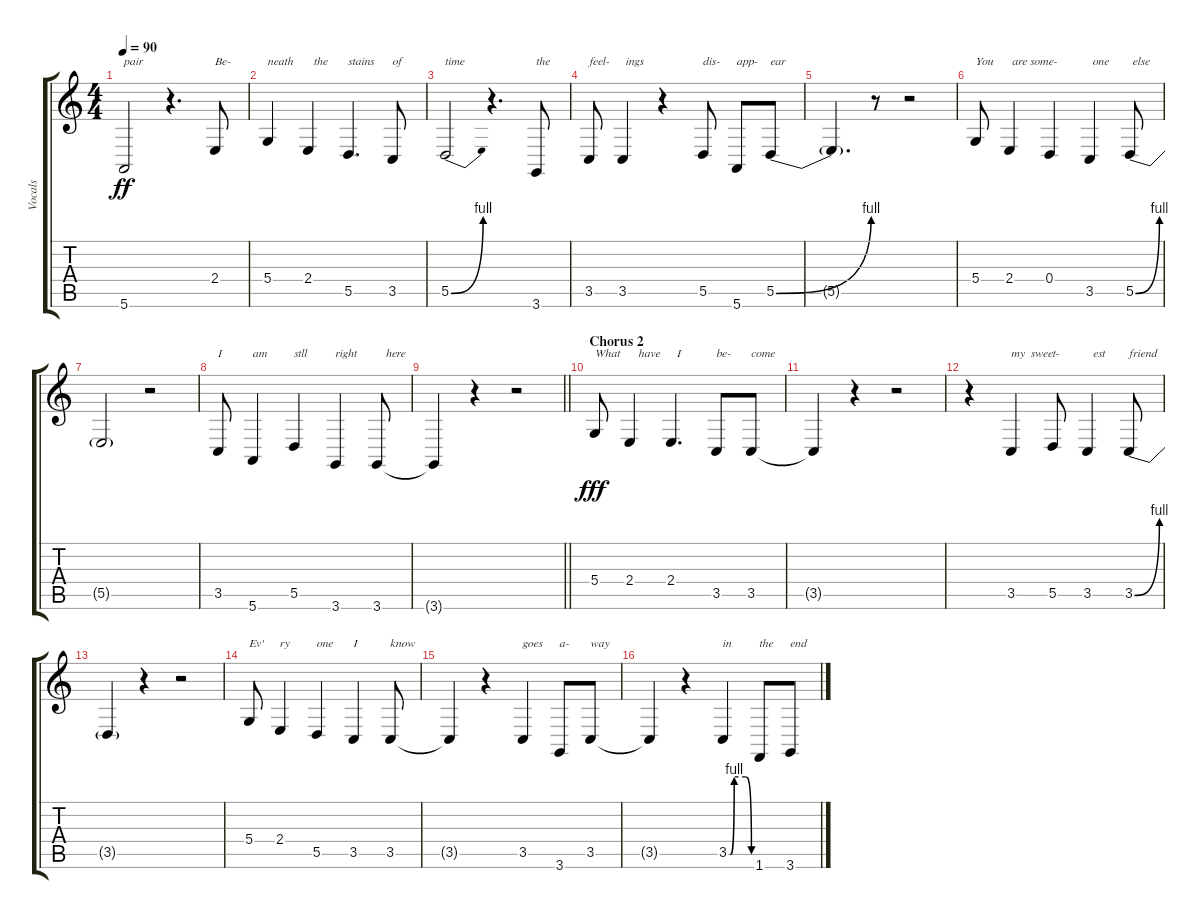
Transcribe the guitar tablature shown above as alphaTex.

\track ("Vocals" "Vocals") {instrument clarinet}
\staff {score tabs}
\tuning (E4 B3 G3 D3 A2 E2) {hide}
\ts (4 4)
\tempo 90
\clef g2
\ks c
5.6.2{txt "pair" dy ff} r.4{d} 2.4.8{txt "Be-"} |
5.4.4{txt "neath"} 2.4.4{txt "  the"} 5.5.4{d txt "stains"} 3.5.8{txt "of"} |
5.5{be (bend 0 0 60 4)}.2{txt "time"} r.4{d} 3.6.8{txt "the"} |
3.5.8{txt "feel-"} 3.5.4{txt " ings"} r.4 5.5.8{txt "dis-"} 5.6.8{txt "app-"} 5.5{be (bend 0 0 60 4)}.8{txt "ear"} |
5.5{t}.4{d} r.8 r.2 |
5.4.8{txt "You"} 2.4.4{txt " are some-"} 0.4.4 3.5.4{txt " one"} 5.5{be (bend 0 0 60 4)}.8{txt " else"} |
5.5{t}.2 r.2 |
3.5.8{txt "I"} 5.6.4{txt "am"} 5.5.4{txt "stll"} 3.6.4{txt "right"} 3.6.8{txt "   here"} |
\barLineRight lightlight
3.6{t}.4 r.4 r.2 |
\section ("" "Chorus 2")
5.4.8{txt "What" dy fff} 2.4.4{txt "   have"} 2.4.4{d txt "  I"} 3.5.8{txt "be-"} 3.5.8{txt "come"} |
3.5{t}.4 r.4 r.2 |
r.4 3.5.4{txt "my  sweet-"} 5.5.8 3.5.4{txt "  est"} 3.5{be (bend 0 0 60 4)}.8{txt "friend"} |
3.5{t}.4 r.4 r.2 |
5.4.8{txt "Ev'"} 2.4.4{txt "ry"} 5.5.4{txt "one"} 3.5.4{txt "I"} 3.5.8{txt "know"} |
3.5{t}.4 r.4 3.5.4{txt "goes"} 3.6.8{txt "a-"} 3.5.8{txt "way"} |
3.5{t}.4 r.4 3.5{be (custom 0 0 5 0 15 4 45 4 60 0)}.4{txt "in"} 1.6.8{txt "the"} 3.6.8{txt "end"}
